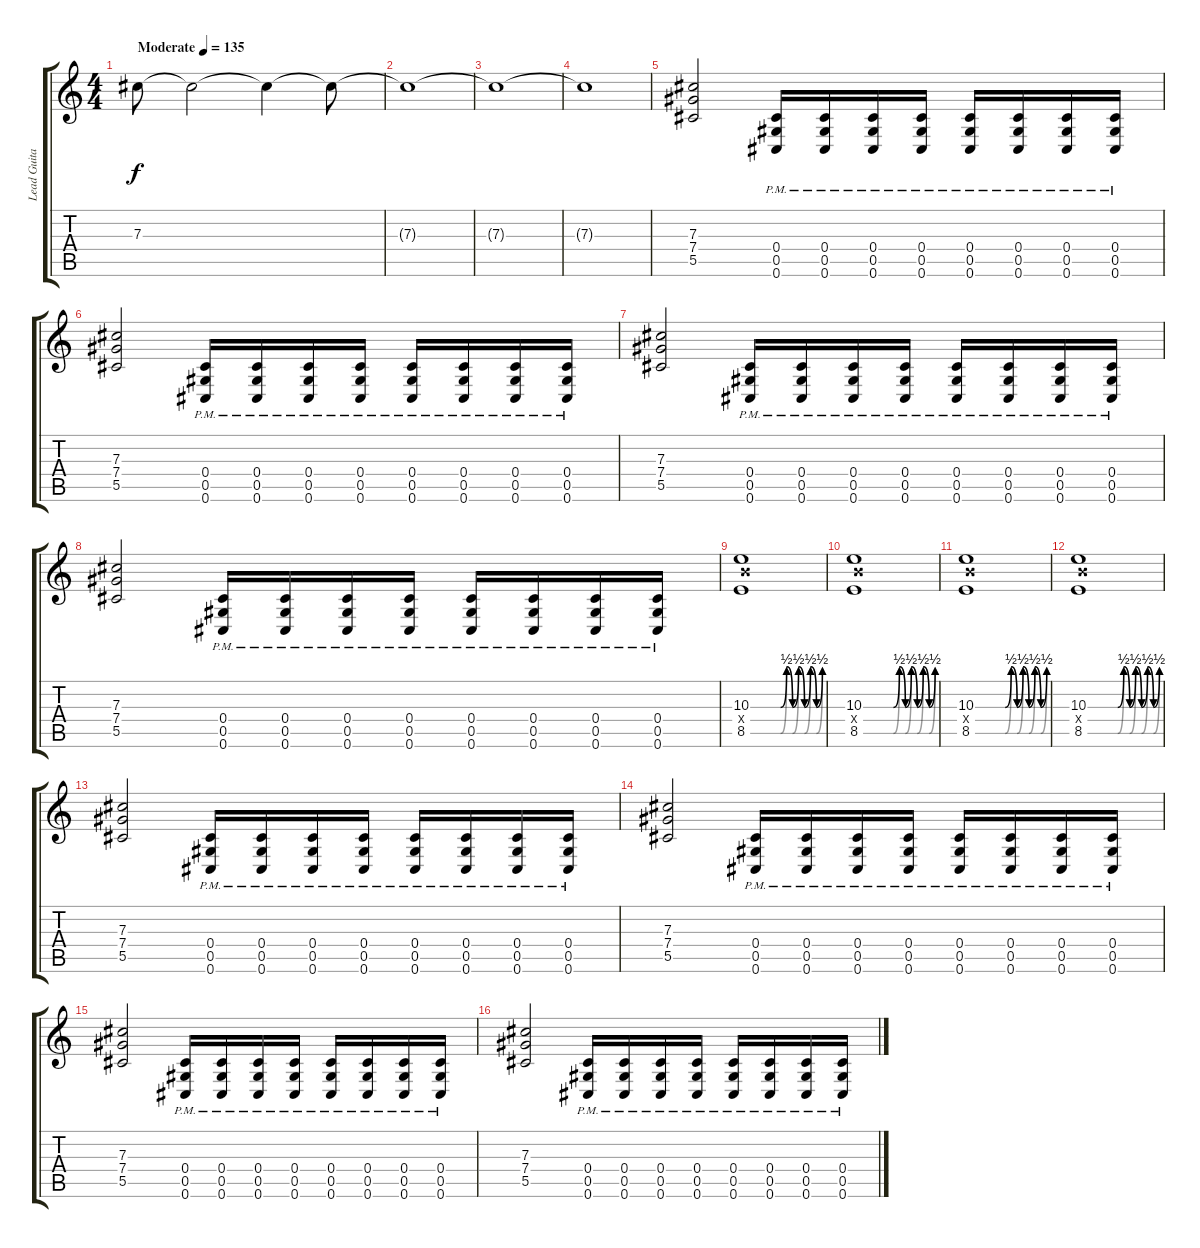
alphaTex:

\track ("Lead Guitar" "Lead Guita") {instrument distortionguitar}
\staff {score tabs}
\tuning (Eb4 Bb3 Gb3 Db3 Ab2 Db2) {hide}
\ts (4 4)
\tempo (135 "Moderate")
\clef g2
\ks c
7.3.8{dy f volume 0 instrument distortionguitar} 7.3{t}.2{volume 7} 7.3{t}.4 7.3{t}.8 |
7.3{t}.1 |
7.3{t}.1 |
7.3{t}.1 |
(7.3 7.4 5.5).2 (0.4{pm} 0.5{pm} 0.6{pm}).16 (0.4{pm} 0.5{pm} 0.6{pm}).16 (0.4{pm} 0.5{pm} 0.6{pm}).16 (0.4{pm} 0.5{pm} 0.6{pm}).16 (0.4{pm} 0.5{pm} 0.6{pm}).16 (0.4{pm} 0.5{pm} 0.6{pm}).16 (0.4{pm} 0.5{pm} 0.6{pm}).16 (0.4{pm} 0.5{pm} 0.6{pm}).16 |
(7.3 7.4 5.5).2 (0.4{pm} 0.5{pm} 0.6{pm}).16 (0.4{pm} 0.5{pm} 0.6{pm}).16 (0.4{pm} 0.5{pm} 0.6{pm}).16 (0.4{pm} 0.5{pm} 0.6{pm}).16 (0.4{pm} 0.5{pm} 0.6{pm}).16 (0.4{pm} 0.5{pm} 0.6{pm}).16 (0.4{pm} 0.5{pm} 0.6{pm}).16 (0.4{pm} 0.5{pm} 0.6{pm}).16 |
(7.3 7.4 5.5).2 (0.4{pm} 0.5{pm} 0.6{pm}).16 (0.4{pm} 0.5{pm} 0.6{pm}).16 (0.4{pm} 0.5{pm} 0.6{pm}).16 (0.4{pm} 0.5{pm} 0.6{pm}).16 (0.4{pm} 0.5{pm} 0.6{pm}).16 (0.4{pm} 0.5{pm} 0.6{pm}).16 (0.4{pm} 0.5{pm} 0.6{pm}).16 (0.4{pm} 0.5{pm} 0.6{pm}).16 |
(7.3 7.4 5.5).2 (0.4{pm} 0.5{pm} 0.6{pm}).16 (0.4{pm} 0.5{pm} 0.6{pm}).16 (0.4{pm} 0.5{pm} 0.6{pm}).16 (0.4{pm} 0.5{pm} 0.6{pm}).16 (0.4{pm} 0.5{pm} 0.6{pm}).16 (0.4{pm} 0.5{pm} 0.6{pm}).16 (0.4{pm} 0.5{pm} 0.6{pm}).16 (0.4{pm} 0.5{pm} 0.6{pm}).16 |
(10.3{be (custom 0 0 25 0 30 2 35 0 40 2 45 0 50 2 55 0 60 2)} 10.4{x} 8.5{be (custom 0 0 25 0 30 2 35 0 40 2 45 0 50 2 55 0 60 2)}).1 |
(10.3{be (custom 0 0 25 0 30 2 35 0 40 2 45 0 50 2 55 0 60 2)} 10.4{x} 8.5{be (custom 0 0 25 0 30 2 35 0 40 2 45 0 50 2 55 0 60 2)}).1 |
(10.3{be (custom 0 0 25 0 30 2 35 0 40 2 45 0 50 2 55 0 60 2)} 10.4{x} 8.5{be (custom 0 0 25 0 30 2 35 0 40 2 45 0 50 2 55 0 60 2)}).1 |
(10.3{be (custom 0 0 25 0 30 2 35 0 40 2 45 0 50 2 55 0 60 2)} 10.4{x} 8.5{be (custom 0 0 25 0 30 2 35 0 40 2 45 0 50 2 55 0 60 2)}).1 |
(7.3 7.4 5.5).2 (0.4{pm} 0.5{pm} 0.6{pm}).16 (0.4{pm} 0.5{pm} 0.6{pm}).16 (0.4{pm} 0.5{pm} 0.6{pm}).16 (0.4{pm} 0.5{pm} 0.6{pm}).16 (0.4{pm} 0.5{pm} 0.6{pm}).16 (0.4{pm} 0.5{pm} 0.6{pm}).16 (0.4{pm} 0.5{pm} 0.6{pm}).16 (0.4{pm} 0.5{pm} 0.6{pm}).16 |
(7.3 7.4 5.5).2 (0.4{pm} 0.5{pm} 0.6{pm}).16 (0.4{pm} 0.5{pm} 0.6{pm}).16 (0.4{pm} 0.5{pm} 0.6{pm}).16 (0.4{pm} 0.5{pm} 0.6{pm}).16 (0.4{pm} 0.5{pm} 0.6{pm}).16 (0.4{pm} 0.5{pm} 0.6{pm}).16 (0.4{pm} 0.5{pm} 0.6{pm}).16 (0.4{pm} 0.5{pm} 0.6{pm}).16 |
(7.3 7.4 5.5).2 (0.4{pm} 0.5{pm} 0.6{pm}).16 (0.4{pm} 0.5{pm} 0.6{pm}).16 (0.4{pm} 0.5{pm} 0.6{pm}).16 (0.4{pm} 0.5{pm} 0.6{pm}).16 (0.4{pm} 0.5{pm} 0.6{pm}).16 (0.4{pm} 0.5{pm} 0.6{pm}).16 (0.4{pm} 0.5{pm} 0.6{pm}).16 (0.4{pm} 0.5{pm} 0.6{pm}).16 |
(7.3 7.4 5.5).2 (0.4{pm} 0.5{pm} 0.6{pm}).16 (0.4{pm} 0.5{pm} 0.6{pm}).16 (0.4{pm} 0.5{pm} 0.6{pm}).16 (0.4{pm} 0.5{pm} 0.6{pm}).16 (0.4{pm} 0.5{pm} 0.6{pm}).16 (0.4{pm} 0.5{pm} 0.6{pm}).16 (0.4{pm} 0.5{pm} 0.6{pm}).16 (0.4{pm} 0.5{pm} 0.6{pm}).16
